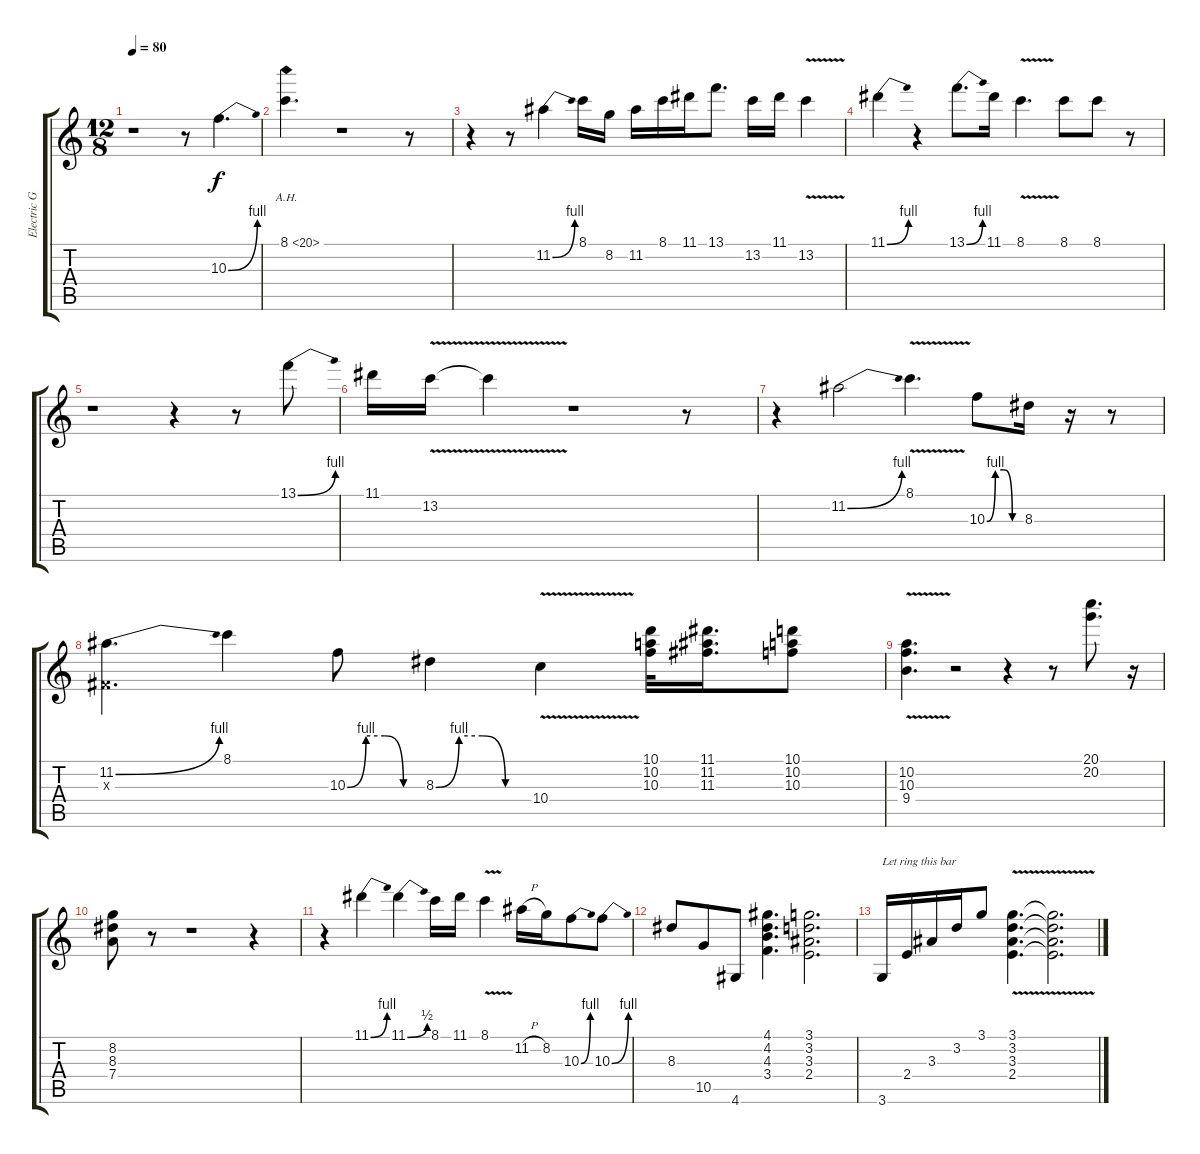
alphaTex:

\track ("Electric Guitar" "Electric G") {instrument overdrivenguitar}
\staff {score tabs}
\tuning (E4 B3 G3 D3 A2 E2) {hide}
\ts (12 8)
\tempo 80
\clef g2
\ks c
r.1{dy f} r.8 10.3{be (bend 0 0 60 4)}.4{d} |
8.1{ah 12}.4{d} r.1 r.8 |
r.4 r.8 11.2{be (bend 0 0 60 4)}.4 8.1.16 8.2.16 11.2.16 8.1.16 11.1.16 13.1.8{d} 13.2.16 11.1.16 13.2{v}.4 |
11.1{be (bend 0 0 60 4)}.4 r.4 13.1{be (bend 0 0 60 4)}.8{d} 11.1.16 8.1{v}.4{d} 8.1.8 8.1.8 r.8 |
r.1 r.4 r.8 13.1{be (bend 0 0 60 4)}.8 |
11.1.16 13.2{v}.16 13.2{t}.4 r.1 r.8 |
r.4 11.2{be (bend 0 0 60 4)}.2 8.1{v}.4{d} 10.3{be (custom 0 0 15 4 30 4 45 0 60 0)}.8 8.3.16 r.16 r.8 |
(11.2{be (bend 0 0 60 4)} -1.3{x}).4{d} 8.1.4 10.3{be (custom 0 0 15 4 30 4 45 0 60 0)}.8 8.3{be (custom 0 0 15 4 30 4 45 0 60 0)}.4 10.4{v}.4 (10.1 10.2 10.3).32 (11.1 11.2 11.3).16{d} (10.1 10.2 10.3).8 |
(10.2{v} 10.3{v} 9.4{v}).4{d} r.2 r.4 r.8 (20.1 20.2).8{d} r.16 |
(8.2 8.3 7.4).8 r.8 r.1 r.4 |
r.4 11.1{be (bend 0 0 60 4)}.4 11.1{be (bend 0 0 60 2)}.4 8.1.16 11.1.16 8.1{v}.4 11.2{h}.16 8.2.16 10.3{be (bend 0 0 60 4)}.8 10.3{be (bend 0 0 60 4)}.8 |
8.3.8 10.5.8 4.6.8 (4.1 4.2 4.3 3.4).4{d} (3.1 3.2 3.3 2.4).2{d} |
3.6.16{txt "Let ring this bar"} 2.4.16 3.3.16 3.2.16 3.1.8 (3.1{v} 3.2{v} 3.3{v} 2.4{v}).4{d} (3.1{t} 3.2{t} 3.3{t} 2.4{t}).2{d}
